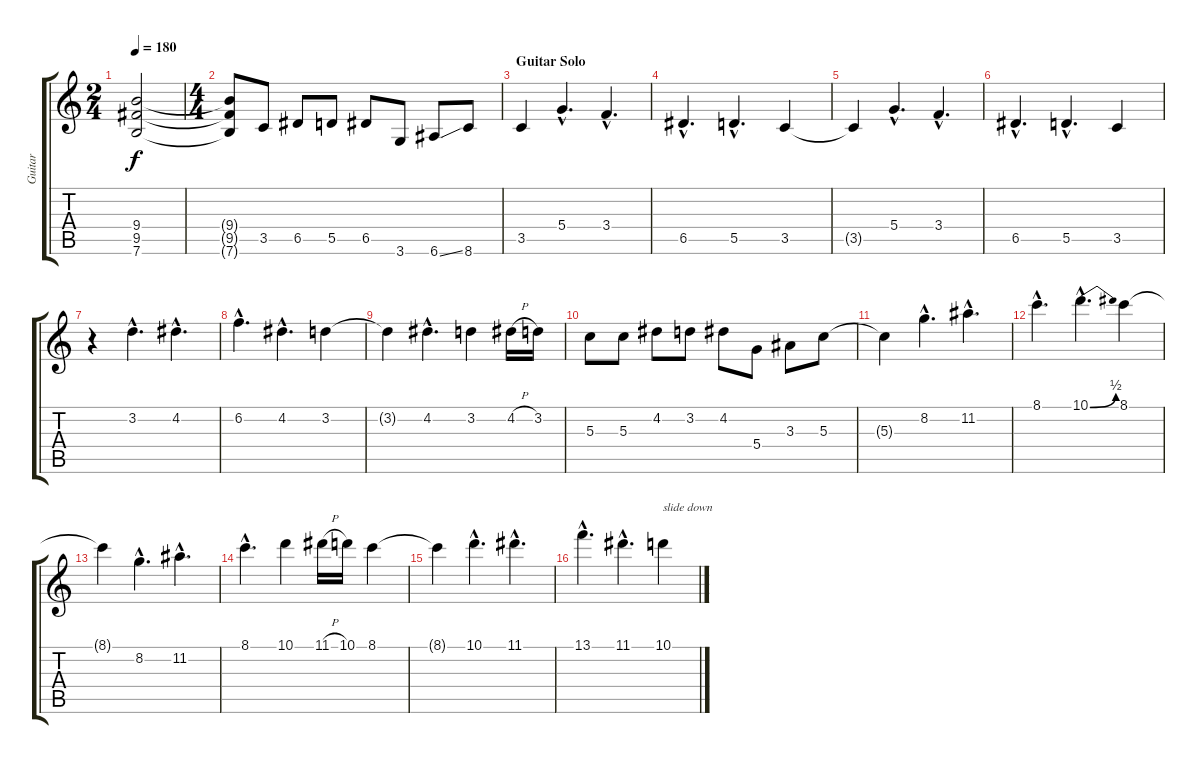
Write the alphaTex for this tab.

\track ("Guitar" "Guitar") {instrument distortionguitar}
\staff {score tabs}
\tuning (E4 B3 G3 D3 A2 E2) {hide}
\ts (2 4)
\tempo 180
\clef g2
\ks c
(9.4{t} 9.5{t} 7.6{t}).2{dy f} |
\ts (4 4)
(9.4{t} 9.5{t} 7.6{t}).8 3.5.8 6.5.8 5.5.8 6.5.8 3.6.8 6.6{ss}.8 8.6.8 |
\section ("" "Guitar Solo")
3.5.4 5.4{hac}.4{d} 3.4{hac}.4{d} |
6.5{hac}.4{d} 5.5{hac}.4{d} 3.5.4 |
3.5{t}.4 5.4{hac}.4{d} 3.4{hac}.4{d} |
6.5{hac}.4{d} 5.5{hac}.4{d} 3.5.4 |
r.4 3.2{hac}.4{d} 4.2{hac}.4{d} |
6.2{hac}.4{d} 4.2{hac}.4{d} 3.2.4 |
3.2{t}.4 4.2{hac}.4{d} 3.2.4 4.2{h}.16 3.2.16 |
5.3.8 5.3.8 4.2.8 3.2.8 4.2.8 5.4.8 3.3.8 5.3.8 |
5.3{t}.4 8.2{hac}.4{d} 11.2{hac}.4{d} |
8.1{hac}.4{d} 10.1{be (bend 0 0 60 2) hac}.4{d} 8.1.4 |
8.1{t}.4 8.2{hac}.4{d} 11.2{hac}.4{d} |
8.1{hac}.4{d} 10.1.4 11.1{h}.16 10.1.16 8.1.4 |
8.1{t}.4 10.1{hac}.4{d} 11.1{hac}.4{d} |
13.1{hac}.4{d} 11.1{hac}.4{d} 10.1.4{txt "slide down"}
